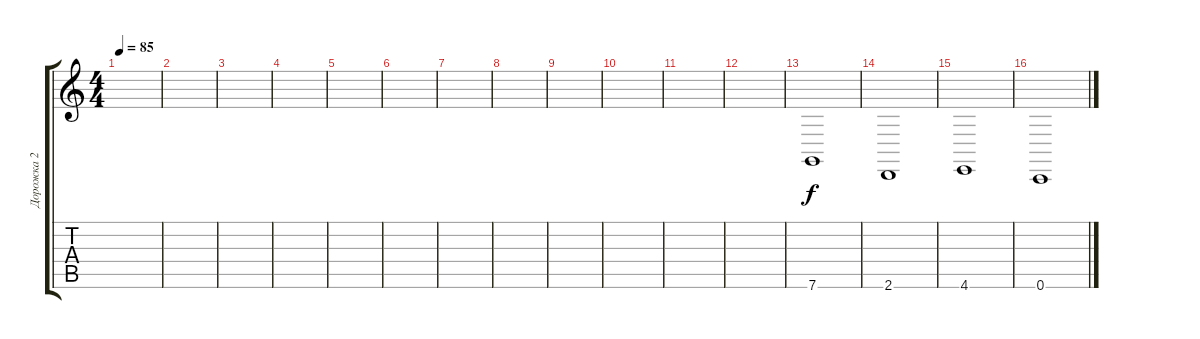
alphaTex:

\track ("Дорожка 2" "Дорожка 2") {instrument stringensemble1}
\staff {score tabs}
\tuning (E4 B3 G3 D3 A2 C2) {hide}
\ts (4 4)
\tempo 85
\clef g2
\ks c
|
|
|
|
|
|
|
|
|
|
|
|
7.6.1 |
2.6.1 |
4.6.1 |
0.6.1
